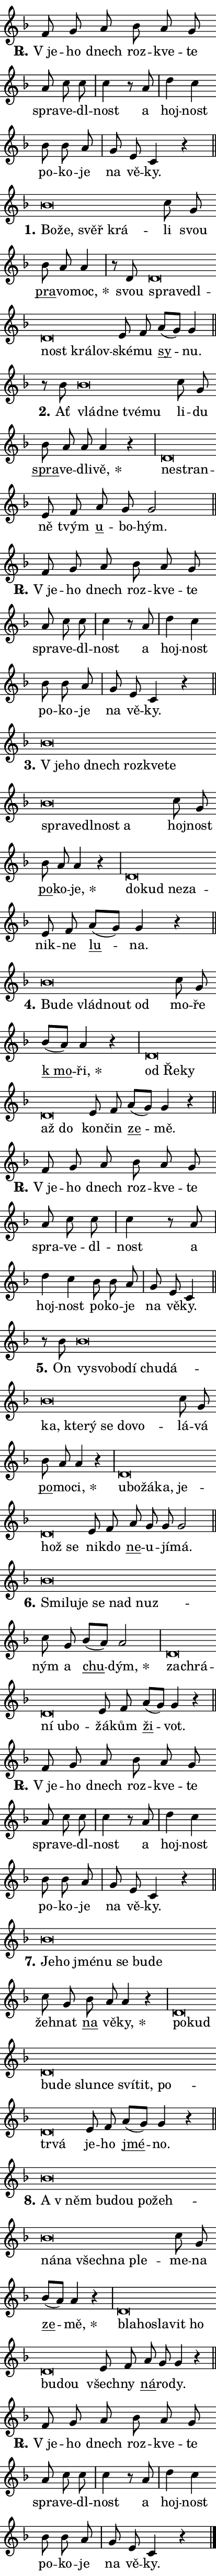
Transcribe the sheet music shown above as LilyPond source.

\version "2.22.1"
\header { tagline = "" }
\paper {
  indent = 0\cm
  top-margin = 0\cm
  right-margin = 0\cm
  bottom-margin = 0\cm
  left-margin = 0\cm
  paper-width = 7\cm
  page-breaking = #ly:one-page-breaking
  system-system-spacing.basic-distance = #11
  score-system-spacing.basic-distance = #11
  ragged-last = ##f
}


%% Author: Thomas Morley
%% https://lists.gnu.org/archive/html/lilypond-user/2020-05/msg00002.html
#(define (line-position grob)
"Returns position of @var[grob} in current system:
   @code{'start}, if at first time-step
   @code{'end}, if at last time-step
   @code{'middle} otherwise
"
  (let* ((col (ly:item-get-column grob))
         (ln (ly:grob-object col 'left-neighbor))
         (rn (ly:grob-object col 'right-neighbor))
         (col-to-check-left (if (ly:grob? ln) ln col))
         (col-to-check-right (if (ly:grob? rn) rn col))
         (break-dir-left
           (and
             (ly:grob-property col-to-check-left 'non-musical #f)
             (ly:item-break-dir col-to-check-left)))
         (break-dir-right
           (and
             (ly:grob-property col-to-check-right 'non-musical #f)
             (ly:item-break-dir col-to-check-right))))
        (cond ((eqv? 1 break-dir-left) 'start)
              ((eqv? -1 break-dir-right) 'end)
              (else 'middle))))

#(define (tranparent-at-line-position vctor)
  (lambda (grob)
  "Relying on @code{line-position} select the relevant enry from @var{vctor}.
Used to determine transparency,"
    (case (line-position grob)
      ((end) (not (vector-ref vctor 0)))
      ((middle) (not (vector-ref vctor 1)))
      ((start) (not (vector-ref vctor 2))))))

noteHeadBreakVisibility =
#(define-music-function (break-visibility)(vector?)
"Makes @code{NoteHead}s transparent relying on @var{break-visibility}"
#{
  \override NoteHead.transparent =
    #(tranparent-at-line-position break-visibility)
#})

#(define delete-ledgers-for-transparent-note-heads
  (lambda (grob)
    "Reads whether a @code{NoteHead} is transparent.
If so this @code{NoteHead} is removed from @code{'note-heads} from
@var{grob}, which is supposed to be @code{LedgerLineSpanner}.
As a result ledgers are not printed for this @code{NoteHead}"
    (let* ((nhds-array (ly:grob-object grob 'note-heads))
           (nhds-list
             (if (ly:grob-array? nhds-array)
                 (ly:grob-array->list nhds-array)
                 '()))
           ;; Relies on the transparent-property being done before
           ;; Staff.LedgerLineSpanner.after-line-breaking is executed.
           ;; This is fragile ...
           (to-keep
             (remove
               (lambda (nhd)
                 (ly:grob-property nhd 'transparent #f))
               nhds-list)))
      ;; TODO find a better method to iterate over grob-arrays, similiar
      ;; to filter/remove etc for lists
      ;; For now rebuilt from scratch
      (set! (ly:grob-object grob 'note-heads)  '())
      (for-each
        (lambda (nhd)
          (ly:pointer-group-interface::add-grob grob 'note-heads nhd))
        to-keep))))

hideNotes = {
  \noteHeadBreakVisibility #begin-of-line-visible
}
unHideNotes = {
  \noteHeadBreakVisibility #all-visible
}

% work-around for resetting accidentals
% https://lilypond.org/doc/v2.23/Documentation/notation/displaying-rhythms#unmetered-music
cadenzaMeasure = {
  \cadenzaOff
  \partial 1024 s1024
  \cadenzaOn
}

#(define-markup-command (accent layout props text) (markup?)
  "Underline accented syllable"
  (interpret-markup layout props
    #{\markup \override #'(offset . 4.3) \underline { #text }#}))

responsum = \markup \concat {
  "R" \hspace #-1.05 \path #0.1 #'((moveto 0 0.07) (lineto 0.9 0.8)) \hspace #0.05 "."
}

\layout {
    \context {
        \Staff
        \remove "Time_signature_engraver"
        \override LedgerLineSpanner.after-line-breaking = #delete-ledgers-for-transparent-note-heads
    }
    \context {
        \Voice {
            \override NoteHead.output-attributes = #'((class . "notehead"))
            \override Hairpin.height = #0.55
        }
    }
    \context {
        \Lyrics {
            \override StanzaNumber.output-attributes = #'((class . "stanzanumber"))
            \override LyricSpace.minimum-distance = #0.9
            \override LyricText.font-name = #"TeX Gyre Schola"
            \override LyricText.font-size = 1
            \override StanzaNumber.font-name = #"TeX Gyre Schola Bold"
            \override StanzaNumber.font-size = 1
        }
    }
}

% magnetic-lyrics.ily
%
%   written by
%     Jean Abou Samra <jean@abou-samra.fr>
%     Werner Lemberg <wl@gnu.org>
%
%   adapted by
%     Jiri Hon <jiri.hon@gmail.com>
%
% Version 2022-Apr-15

% https://www.mail-archive.com/lilypond-user@gnu.org/msg149350.html

#(define (Left_hyphen_pointer_engraver context)
   "Collect syllable-hyphen-syllable occurrences in lyrics and store
them in properties.  This engraver only looks to the left.  For
example, if the lyrics input is @code{foo -- bar}, it does the
following.

@itemize @bullet
@item
Set the @code{text} property of the @code{LyricHyphen} grob between
@q{foo} and @q{bar} to @code{foo}.

@item
Set the @code{left-hyphen} property of the @code{LyricText} grob with
text @q{foo} to the @code{LyricHyphen} grob between @q{foo} and
@q{bar}.
@end itemize

Use this auxiliary engraver in combination with the
@code{lyric-@/text::@/apply-@/magnetic-@/offset!} hook."
   (let ((hyphen #f)
         (text #f))
     (make-engraver
      (acknowledgers
       ((lyric-syllable-interface engraver grob source-engraver)
        (set! text grob)))
      (end-acknowledgers
       ((lyric-hyphen-interface engraver grob source-engraver)
        ;(when (not (grob::has-interface grob 'lyric-space-interface))
          (set! hyphen grob)));)
      ((stop-translation-timestep engraver)
       (when (and text hyphen)
         (ly:grob-set-object! text 'left-hyphen hyphen))
       (set! text #f)
       (set! hyphen #f)))))

#(define (lyric-text::apply-magnetic-offset! grob)
   "If the space between two syllables is less than the value in
property @code{LyricText@/.details@/.squash-threshold}, move the right
syllable to the left so that it gets concatenated with the left
syllable.

Use this function as a hook for
@code{LyricText@/.after-@/line-@/breaking} if the
@code{Left_@/hyphen_@/pointer_@/engraver} is active."
   (let ((hyphen (ly:grob-object grob 'left-hyphen #f)))
     (when hyphen
       (let ((left-text (ly:spanner-bound hyphen LEFT)))
         (when (grob::has-interface left-text 'lyric-syllable-interface)
           (let* ((common (ly:grob-common-refpoint grob left-text X))
                  (this-x-ext (ly:grob-extent grob common X))
                  (left-x-ext
                   (begin
                     ;; Trigger magnetism for left-text.
                     (ly:grob-property left-text 'after-line-breaking)
                     (ly:grob-extent left-text common X)))
                  ;; `delta` is the gap width between two syllables.
                  (delta (- (interval-start this-x-ext)
                            (interval-end left-x-ext)))
                  (details (ly:grob-property grob 'details))
                  (threshold (assoc-get 'squash-threshold details 0.2)))
             (when (< delta threshold)
               (let* (;; We have to manipulate the input text so that
                      ;; ligatures crossing syllable boundaries are not
                      ;; disabled.  For languages based on the Latin
                      ;; script this is essentially a beautification.
                      ;; However, for non-Western scripts it can be a
                      ;; necessity.
                      (lt (ly:grob-property left-text 'text))
                      (rt (ly:grob-property grob 'text))
                      (is-space (grob::has-interface hyphen 'lyric-space-interface))
                      (space (if is-space " " ""))
                      (space-markup (grob-interpret-markup grob " "))
                      (space-size (interval-length (ly:stencil-extent space-markup X)))
                      (extra-delta (if is-space space-size 0))
                      ;; Append new syllable.
                      (ltrt-space (if (and (string? lt) (string? rt))
                                (string-append lt space rt)
                                (make-concat-markup (list lt space rt))))
                      ;; Right-align `ltrt` to the right side.
                      (ltrt-space-markup (grob-interpret-markup
                               grob
                               (make-translate-markup
                                (cons (interval-length this-x-ext) 0)
                                (make-right-align-markup ltrt-space)))))
                 (begin
                   ;; Don't print `left-text`.
                   (ly:grob-set-property! left-text 'stencil #f)
                   ;; Set text and stencil (which holds all collected
                   ;; syllables so far) and shift it to the left.
                   (ly:grob-set-property! grob 'text ltrt-space)
                   (ly:grob-set-property! grob 'stencil ltrt-space-markup)
                   (ly:grob-translate-axis! grob (- (- delta extra-delta)) X))))))))))


#(define (lyric-hyphen::displace-bounds-first grob)
   ;; Make very sure this callback isn't triggered too early.
   (let ((left (ly:spanner-bound grob LEFT))
         (right (ly:spanner-bound grob RIGHT)))
     (ly:grob-property left 'after-line-breaking)
     (ly:grob-property right 'after-line-breaking)
     (ly:lyric-hyphen::print grob)))

squashThreshold = #0.4

\layout {
  \context {
    \Lyrics
    \consists #Left_hyphen_pointer_engraver
    \override LyricText.after-line-breaking =
      #lyric-text::apply-magnetic-offset!
    \override LyricHyphen.stencil = #lyric-hyphen::displace-bounds-first
    \override LyricText.details.squash-threshold = \squashThreshold
    \override LyricHyphen.minimum-distance = 0
    \override LyricHyphen.minimum-length = \squashThreshold
  }
}

squash = \override LyricText.details.squash-threshold = 9999
unSquash = \override LyricText.details.squash-threshold = \squashThreshold

left = \override LyricText.self-alignment-X = #LEFT
unLeft = \revert LyricText.self-alignment-X

starOffset = #(lambda (grob) 
                (let ((x_offset (ly:self-alignment-interface::aligned-on-x-parent grob)))
                  (if (= x_offset 0) 0 (+ x_offset 1.2))))

star = #(define-music-function (syllable)(string?)
"Append star separator at the end of a syllable"
#{
  \once \override LyricText.X-offset = #starOffset
  \lyricmode { \markup {
    #syllable
    \override #'((font-name . "TeX Gyre Schola Bold")) \hspace #0.2 \lower #0.65 \larger "*"
  } }
#})

starAccent = #(define-music-function (syllable)(string?)
"Append star separator at the end of a syllable and make accent"
#{
  \once \override LyricText.X-offset = #starOffset
  \lyricmode { \markup {
    \accent #syllable
    \override #'((font-name . "TeX Gyre Schola Bold")) \hspace #0.2 \lower #0.65 \larger "*"
  } }
#})

breath = #(define-music-function (syllable)(string?)
"Append breathing indicator at the end of a syllable"
#{
  \lyricmode { \markup { #syllable "+" } }
#})

optionalBreath = #(define-music-function (syllable)(string?)
"Append optional breathing indicator at the end of a syllable"
#{
  \lyricmode { \markup { #syllable "(+)" } }
#})


\score {
    <<
        \new Voice = "melody" { \cadenzaOn \key f \major \relative { f'8 g a bes a g \bar "" a c c \cadenzaMeasure \bar "|" c4 r8 a \cadenzaMeasure \bar "|" d4 c \bar "" bes8 bes a \cadenzaMeasure \bar "|" g e c4 r \cadenzaMeasure \bar "||" \break }
\relative { bes'\breve*1/16 \hideNotes \breve*1/16 \bar "" \breve*1/16 \breve*1/16 \bar "" \unHideNotes c8 g \bar "" bes a a4 \cadenzaMeasure \bar "|" r8 d, d\breve*1/16 \hideNotes \breve*1/16 \bar "" \breve*1/16 \bar "" \breve*1/16 \bar "" \breve*1/16 \breve*1/16 \bar "" \unHideNotes e8 f \bar "" a[( g)] g4 \cadenzaMeasure \bar "||" \break }
\relative { r8 bes' bes\breve*1/16 \hideNotes \breve*1/16 \bar "" \breve*1/16 \breve*1/16 \bar "" \unHideNotes c8 g \bar "" bes a a a4 r \cadenzaMeasure \bar "|" d,\breve*1/16 \hideNotes \breve*1/16 \bar "" \unHideNotes e8 f \bar "" a g g2 \cadenzaMeasure \bar "||" \break }
\relative { f'8 g a bes a g \bar "" a c c \cadenzaMeasure \bar "|" c4 r8 a \cadenzaMeasure \bar "|" d4 c \bar "" bes8 bes a \cadenzaMeasure \bar "|" g e c4 r \cadenzaMeasure \bar "||" \break }
\relative { bes'\breve*1/16 \hideNotes \breve*1/16 \bar "" \breve*1/16 \bar "" \breve*1/16 \bar "" \breve*1/16 \bar "" \breve*1/16 \bar "" \breve*1/16 \bar "" \breve*1/16 \bar "" \breve*1/16 \bar "" \breve*1/16 \breve*1/16 \bar "" \unHideNotes c8 g \bar "" bes a a4 r \cadenzaMeasure \bar "|" d,\breve*1/16 \hideNotes \breve*1/16 \bar "" \breve*1/16 \breve*1/16 \bar "" \unHideNotes e8 f \bar "" a[( g)] g4 r \cadenzaMeasure \bar "||" \break }
\relative { bes'\breve*1/16 \hideNotes \breve*1/16 \bar "" \breve*1/16 \bar "" \breve*1/16 \breve*1/16 \bar "" \unHideNotes c8 g \bar "" bes[( a)] a4 r \cadenzaMeasure \bar "|" d,\breve*1/16 \hideNotes \breve*1/16 \bar "" \breve*1/16 \bar "" \breve*1/16 \breve*1/16 \bar "" \unHideNotes e8 f \bar "" a[( g)] g4 r \cadenzaMeasure \bar "||" \break }
\relative { f'8 g a bes a g \bar "" a c c \cadenzaMeasure \bar "|" c4 r8 a \cadenzaMeasure \bar "|" d4 c \bar "" bes8 bes a \cadenzaMeasure \bar "|" g e c4 \cadenzaMeasure \bar "||" \break }
\relative { r8 bes' bes\breve*1/16 \hideNotes \breve*1/16 \bar "" \breve*1/16 \bar "" \breve*1/16 \bar "" \breve*1/16 \bar "" \breve*1/16 \bar "" \breve*1/16 \bar "" \breve*1/16 \bar "" \breve*1/16 \bar "" \breve*1/16 \bar "" \breve*1/16 \breve*1/16 \bar "" \unHideNotes c8 g \bar "" bes a a4 r \cadenzaMeasure \bar "|" d,\breve*1/16 \hideNotes \breve*1/16 \bar "" \breve*1/16 \bar "" \breve*1/16 \bar "" \breve*1/16 \bar "" \breve*1/16 \breve*1/16 \bar "" \unHideNotes e8 f \bar "" a g g g2 \cadenzaMeasure \bar "||" \break }
\relative { bes'\breve*1/16 \hideNotes \breve*1/16 \bar "" \breve*1/16 \bar "" \breve*1/16 \bar "" \breve*1/16 \breve*1/16 \bar "" \unHideNotes c8 g \bar "" bes[( a)] a2 \cadenzaMeasure \bar "|" d,\breve*1/16 \hideNotes \breve*1/16 \bar "" \breve*1/16 \bar "" \breve*1/16 \breve*1/16 \bar "" \unHideNotes e8 f \bar "" a[( g)] g4 r \cadenzaMeasure \bar "||" \break }
\relative { f'8 g a bes a g \bar "" a c c \cadenzaMeasure \bar "|" c4 r8 a \cadenzaMeasure \bar "|" d4 c \bar "" bes8 bes a \cadenzaMeasure \bar "|" g e c4 r \cadenzaMeasure \bar "||" \break }
\relative { bes'\breve*1/16 \hideNotes \breve*1/16 \bar "" \breve*1/16 \bar "" \breve*1/16 \bar "" \breve*1/16 \bar "" \breve*1/16 \breve*1/16 \bar "" \unHideNotes c8 g \bar "" bes a a4 r \cadenzaMeasure \bar "|" d,\breve*1/16 \hideNotes \breve*1/16 \bar "" \breve*1/16 \bar "" \breve*1/16 \bar "" \breve*1/16 \bar "" \breve*1/16 \bar "" \breve*1/16 \bar "" \breve*1/16 \bar "" \breve*1/16 \bar "" \breve*1/16 \breve*1/16 \bar "" \unHideNotes e8 f \bar "" a[( g)] g4 r \cadenzaMeasure \bar "||" \break }
\relative { bes'\breve*1/16 \hideNotes \breve*1/16 \bar "" \breve*1/16 \bar "" \breve*1/16 \bar "" \breve*1/16 \bar "" \breve*1/16 \bar "" \breve*1/16 \bar "" \breve*1/16 \bar "" \breve*1/16 \bar "" \breve*1/16 \breve*1/16 \bar "" \unHideNotes c8 g \bar "" bes[( a)] a4 r \cadenzaMeasure \bar "|" d,\breve*1/16 \hideNotes \breve*1/16 \bar "" \breve*1/16 \bar "" \breve*1/16 \bar "" \breve*1/16 \bar "" \breve*1/16 \breve*1/16 \bar "" \unHideNotes e8 f \bar "" a g g4 r \cadenzaMeasure \bar "||" \break }
\relative { f'8 g a bes a g \bar "" a c c \cadenzaMeasure \bar "|" c4 r8 a \cadenzaMeasure \bar "|" d4 c \bar "" bes8 bes a \cadenzaMeasure \bar "|" g e c4 r \cadenzaMeasure \bar "||" \break } \bar "|." }
        \new Lyrics \lyricsto "melody" { \lyricmode { \set stanza = \responsum
"V je" -- ho dnech roz -- kve -- te spra -- ve -- dl -- nost a hoj -- nost po -- ko -- je na vě -- ky.
\set stanza = "1."
\left Bo -- \squash že, svěř krá -- \unLeft \unSquash li svou \markup \accent pra -- vo -- \star moc, svou \left spra -- \squash ve -- dl -- nost krá -- lov -- \unLeft \unSquash ské -- mu \markup \accent sy -- nu.
\set stanza = "2."
Ať \left vlád -- \squash ne tvé -- mu \unLeft \unSquash li -- du \markup \accent spra -- ve -- dli -- \star vě, \left ne -- \squash stran -- \unLeft \unSquash ně tvým \markup \accent u -- bo -- hým.
\set stanza = \responsum
"V je" -- ho dnech roz -- kve -- te spra -- ve -- dl -- nost a hoj -- nost po -- ko -- je na vě -- ky.
\set stanza = "3."
\left "V je" -- \squash ho dnech roz -- kve -- te spra -- ve -- dl -- nost a \unLeft \unSquash hoj -- nost \markup \accent po -- ko -- \star je, \left do -- \squash kud ne -- za -- \unLeft \unSquash nik -- ne \markup \accent lu -- na.
\set stanza = "4."
\left Bu -- \squash de vlád -- nout od \unLeft \unSquash mo -- ře \markup \accent "k mo" -- \star ři, \left od \squash Ře -- ky až do \unLeft \unSquash kon -- čin \markup \accent ze -- mě.
\set stanza = \responsum
"V je" -- ho dnech roz -- kve -- te spra -- ve -- dl -- nost a hoj -- nost po -- ko -- je na vě -- ky.
\set stanza = "5."
On \left vy -- \squash svo -- bo -- dí chu -- dá -- ka, kte -- rý se do -- vo -- \unLeft \unSquash lá -- vá \markup \accent po -- mo -- \star ci, \left u -- \squash bo -- žá -- ka, je -- hož se \unLeft \unSquash ni -- kdo \markup \accent ne -- u -- jí -- má.
\set stanza = "6."
\left Smi -- \squash lu -- je se nad nuz -- \unLeft \unSquash ným a \markup \accent chu -- \star dým, \left za -- \squash chrá -- ní u -- bo -- \unLeft \unSquash žá -- kům \markup \accent ži -- vot.
\set stanza = \responsum
"V je" -- ho dnech roz -- kve -- te spra -- ve -- dl -- nost a hoj -- nost po -- ko -- je na vě -- ky.
\set stanza = "7."
\left Je -- \squash ho jmé -- nu se bu -- de \unLeft \unSquash žeh -- nat \markup \accent na vě -- \star ky, \left po -- \squash kud bu -- de slun -- ce sví -- tit, po -- tr -- vá \unLeft \unSquash je -- ho \markup \accent jmé -- no.
\set stanza = "8."
\left A \squash "v něm" bu -- dou po -- žeh -- ná -- na všech -- na ple -- \unLeft \unSquash me -- na \markup \accent ze -- \star mě, \left bla -- \squash ho -- sla -- vit ho bu -- dou \unLeft \unSquash všech -- ny \markup \accent ná -- ro -- dy.
\set stanza = \responsum
"V je" -- ho dnech roz -- kve -- te spra -- ve -- dl -- nost a hoj -- nost po -- ko -- je na vě -- ky. } }
    >>
    \layout {}
}
